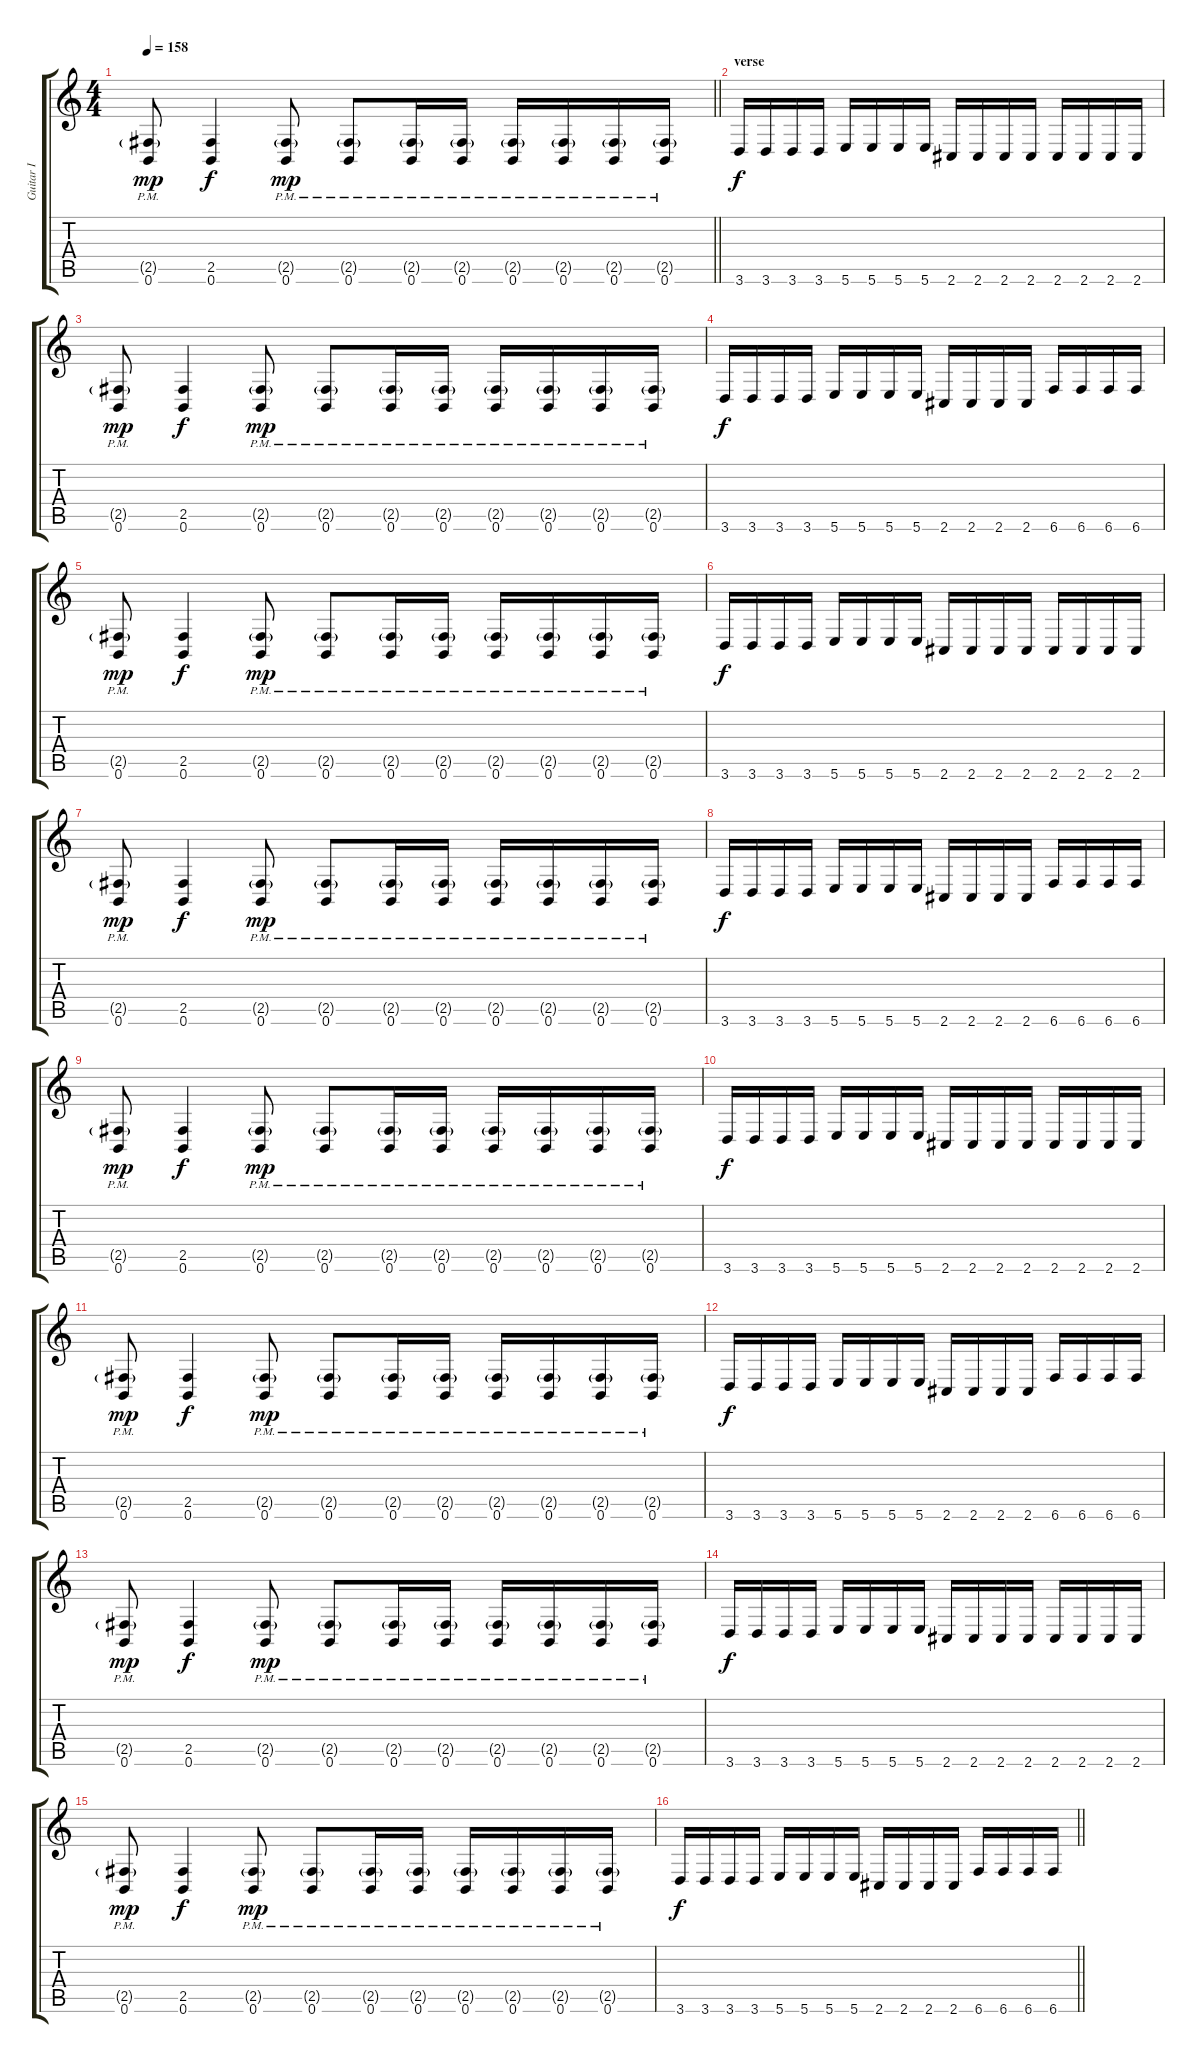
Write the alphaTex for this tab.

\track ("Guitar I" "Guitar I") {instrument distortionguitar}
\staff {score tabs}
\tuning (B3 Gb3 D3 A2 E2 B1) {hide}
\ts (4 4)
\section ("" "")
\tempo 158
\clef g2
\barLineRight lightlight
\ks c
(2.5{g pm} 0.6{pm}).8{dy mp} (2.5 0.6).4{dy f} (2.5{g pm} 0.6{pm}).8{dy mp} (2.5{g pm} 0.6{pm}).8 (2.5{g pm} 0.6{pm}).16 (2.5{g pm} 0.6{pm}).16 (2.5{g pm} 0.6{pm}).16 (2.5{g pm} 0.6{pm}).16 (2.5{g pm} 0.6{pm}).16 (2.5{g pm} 0.6{pm}).16 |
\section ("" "verse")
3.6.16{dy f} 3.6.16 3.6.16 3.6.16 5.6.16 5.6.16 5.6.16 5.6.16 2.6.16 2.6.16 2.6.16 2.6.16 2.6.16 2.6.16 2.6.16 2.6.16 |
(2.5{g pm} 0.6{pm}).8{dy mp} (2.5 0.6).4{dy f} (2.5{g pm} 0.6{pm}).8{dy mp} (2.5{g pm} 0.6{pm}).8 (2.5{g pm} 0.6{pm}).16 (2.5{g pm} 0.6{pm}).16 (2.5{g pm} 0.6{pm}).16 (2.5{g pm} 0.6{pm}).16 (2.5{g pm} 0.6{pm}).16 (2.5{g pm} 0.6{pm}).16 |
3.6.16{dy f} 3.6.16 3.6.16 3.6.16 5.6.16 5.6.16 5.6.16 5.6.16 2.6.16 2.6.16 2.6.16 2.6.16 6.6.16 6.6.16 6.6.16 6.6.16 |
(2.5{g pm} 0.6{pm}).8{dy mp} (2.5 0.6).4{dy f} (2.5{g pm} 0.6{pm}).8{dy mp} (2.5{g pm} 0.6{pm}).8 (2.5{g pm} 0.6{pm}).16 (2.5{g pm} 0.6{pm}).16 (2.5{g pm} 0.6{pm}).16 (2.5{g pm} 0.6{pm}).16 (2.5{g pm} 0.6{pm}).16 (2.5{g pm} 0.6{pm}).16 |
3.6.16{dy f} 3.6.16 3.6.16 3.6.16 5.6.16 5.6.16 5.6.16 5.6.16 2.6.16 2.6.16 2.6.16 2.6.16 2.6.16 2.6.16 2.6.16 2.6.16 |
(2.5{g pm} 0.6{pm}).8{dy mp} (2.5 0.6).4{dy f} (2.5{g pm} 0.6{pm}).8{dy mp} (2.5{g pm} 0.6{pm}).8 (2.5{g pm} 0.6{pm}).16 (2.5{g pm} 0.6{pm}).16 (2.5{g pm} 0.6{pm}).16 (2.5{g pm} 0.6{pm}).16 (2.5{g pm} 0.6{pm}).16 (2.5{g pm} 0.6{pm}).16 |
3.6.16{dy f} 3.6.16 3.6.16 3.6.16 5.6.16 5.6.16 5.6.16 5.6.16 2.6.16 2.6.16 2.6.16 2.6.16 6.6.16 6.6.16 6.6.16 6.6.16 |
(2.5{g pm} 0.6{pm}).8{dy mp} (2.5 0.6).4{dy f} (2.5{g pm} 0.6{pm}).8{dy mp} (2.5{g pm} 0.6{pm}).8 (2.5{g pm} 0.6{pm}).16 (2.5{g pm} 0.6{pm}).16 (2.5{g pm} 0.6{pm}).16 (2.5{g pm} 0.6{pm}).16 (2.5{g pm} 0.6{pm}).16 (2.5{g pm} 0.6{pm}).16 |
3.6.16{dy f} 3.6.16 3.6.16 3.6.16 5.6.16 5.6.16 5.6.16 5.6.16 2.6.16 2.6.16 2.6.16 2.6.16 2.6.16 2.6.16 2.6.16 2.6.16 |
(2.5{g pm} 0.6{pm}).8{dy mp} (2.5 0.6).4{dy f} (2.5{g pm} 0.6{pm}).8{dy mp} (2.5{g pm} 0.6{pm}).8 (2.5{g pm} 0.6{pm}).16 (2.5{g pm} 0.6{pm}).16 (2.5{g pm} 0.6{pm}).16 (2.5{g pm} 0.6{pm}).16 (2.5{g pm} 0.6{pm}).16 (2.5{g pm} 0.6{pm}).16 |
3.6.16{dy f} 3.6.16 3.6.16 3.6.16 5.6.16 5.6.16 5.6.16 5.6.16 2.6.16 2.6.16 2.6.16 2.6.16 6.6.16 6.6.16 6.6.16 6.6.16 |
(2.5{g pm} 0.6{pm}).8{dy mp} (2.5 0.6).4{dy f} (2.5{g pm} 0.6{pm}).8{dy mp} (2.5{g pm} 0.6{pm}).8 (2.5{g pm} 0.6{pm}).16 (2.5{g pm} 0.6{pm}).16 (2.5{g pm} 0.6{pm}).16 (2.5{g pm} 0.6{pm}).16 (2.5{g pm} 0.6{pm}).16 (2.5{g pm} 0.6{pm}).16 |
3.6.16{dy f} 3.6.16 3.6.16 3.6.16 5.6.16 5.6.16 5.6.16 5.6.16 2.6.16 2.6.16 2.6.16 2.6.16 2.6.16 2.6.16 2.6.16 2.6.16 |
(2.5{g pm} 0.6{pm}).8{dy mp} (2.5 0.6).4{dy f} (2.5{g pm} 0.6{pm}).8{dy mp} (2.5{g pm} 0.6{pm}).8 (2.5{g pm} 0.6{pm}).16 (2.5{g pm} 0.6{pm}).16 (2.5{g pm} 0.6{pm}).16 (2.5{g pm} 0.6{pm}).16 (2.5{g pm} 0.6{pm}).16 (2.5{g pm} 0.6{pm}).16 |
\barLineRight lightlight
3.6.16{dy f} 3.6.16 3.6.16 3.6.16 5.6.16 5.6.16 5.6.16 5.6.16 2.6.16 2.6.16 2.6.16 2.6.16 6.6.16 6.6.16 6.6.16 6.6.16
